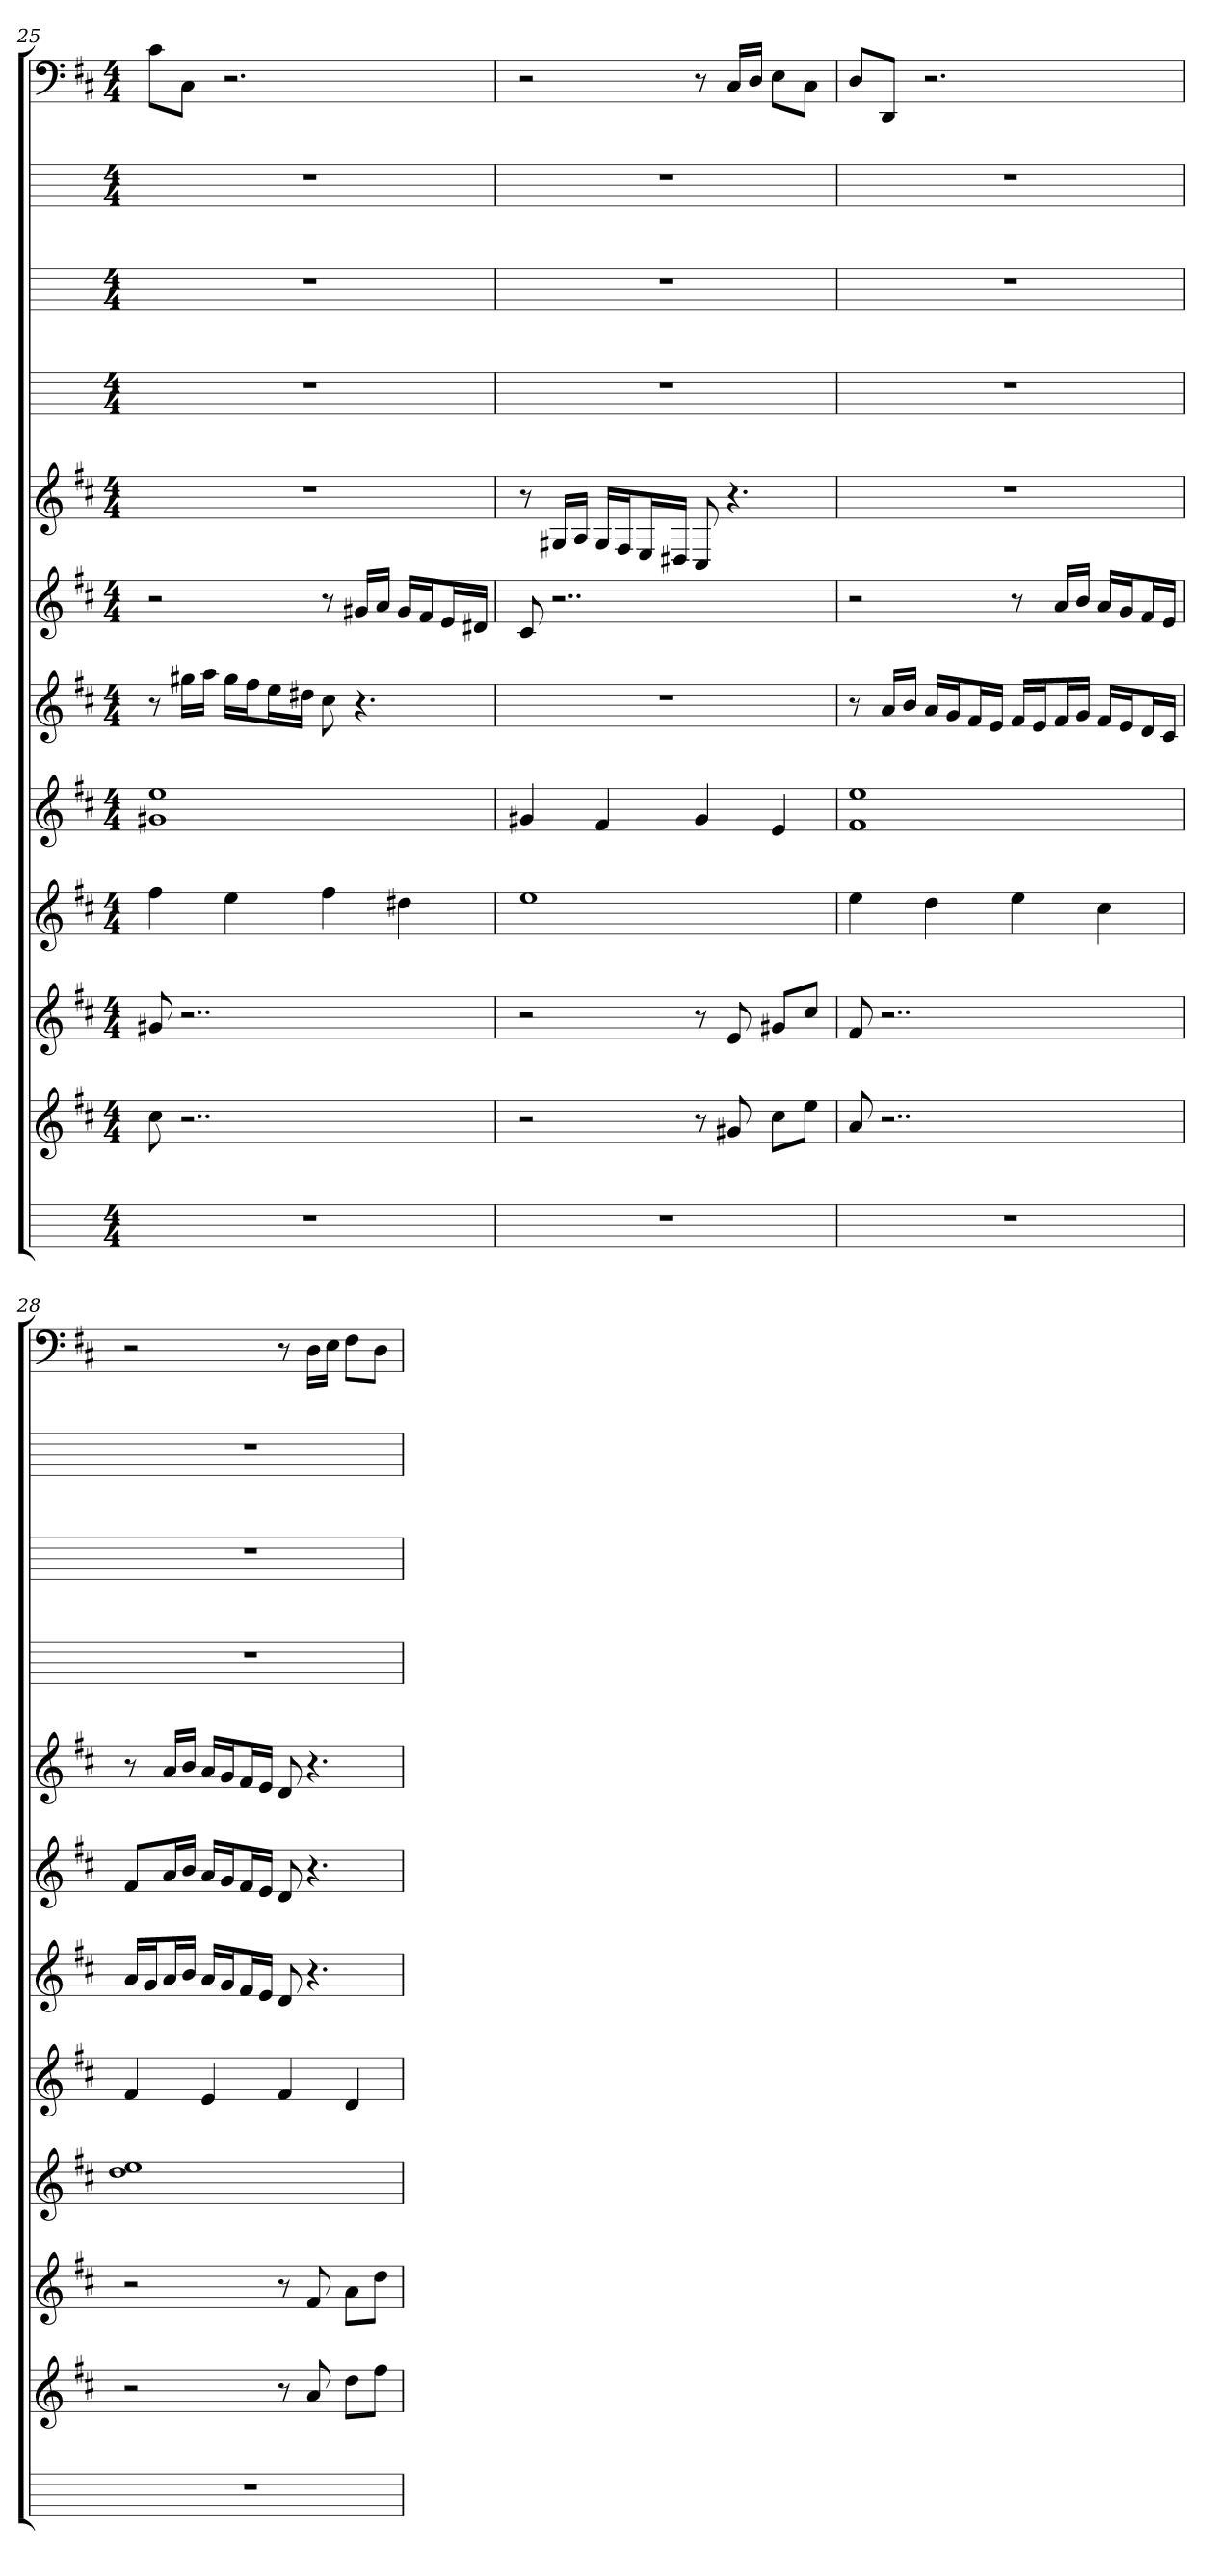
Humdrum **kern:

**kern	**kern	**kern	**kern	**kern	**kern	**kern	**kern	**kern	**kern	**kern	**kern
*part12	*part11	*part10	*part9	*part8	*part7	*part6	*part5	*part4	*part3	*part2	*part1
*staff12	*staff11	*staff10	*staff9	*staff8	*staff7	*staff6	*staff5	*staff4	*staff3	*staff2	*staff1
*k[]	*k[f#c#]	*k[f#c#]	*k[f#c#]	*k[f#c#]	*k[f#c#]	*k[f#c#]	*k[f#c#]	*k[]	*k[]	*k[]	*k[f#c#]
*M4/4	*M4/4	*M4/4	*M4/4	*M4/4	*M4/4	*M4/4	*M4/4	*M4/4	*M4/4	*M4/4	*M4/4
=25	=25	=25	=25	=25	=25	=25	=25	=25	=25	=25	=25
1r	8cc#	8g#X	4ff#	1g#X 1ee	8r	2r	1r	1r	1r	1r	8c#L
.	2..r	2..r	.	.	16gg#XLL	.	.	.	.	.	8C#J
.	.	.	.	.	16aaJJ	.	.	.	.	.	.
.	.	.	4ee	.	16gg#LL	.	.	.	.	.	2.r
.	.	.	.	.	16ff#J	.	.	.	.	.	.
.	.	.	.	.	16eeL	.	.	.	.	.	.
.	.	.	.	.	16dd#XJJ	.	.	.	.	.	.
.	.	.	4ff#	.	8cc#	8r	.	.	.	.	.
.	.	.	.	.	4.r	16g#XLL	.	.	.	.	.
.	.	.	.	.	.	16aJJ	.	.	.	.	.
.	.	.	4dd#X	.	.	16g#LL	.	.	.	.	.
.	.	.	.	.	.	16f#J	.	.	.	.	.
.	.	.	.	.	.	16eL	.	.	.	.	.
.	.	.	.	.	.	16d#XJJ	.	.	.	.	.
=26	=26	=26	=26	=26	=26	=26	=26	=26	=26	=26	=26
1r	2r	2r	1ee	4g#X	1r	8c#	8r	1r	1r	1r	2r
.	.	.	.	.	.	2..r	16G#XLL	.	.	.	.
.	.	.	.	.	.	.	16AJJ	.	.	.	.
.	.	.	.	4f#	.	.	16G#LL	.	.	.	.
.	.	.	.	.	.	.	16F#J	.	.	.	.
.	.	.	.	.	.	.	16EL	.	.	.	.
.	.	.	.	.	.	.	16D#XJJ	.	.	.	.
.	8r	8r	.	4g#	.	.	8C#	.	.	.	8r
.	8g#X	8e	.	.	.	.	4.r	.	.	.	16C#LL
.	.	.	.	.	.	.	.	.	.	.	16DJJ
.	8cc#L	8g#XL	.	4e	.	.	.	.	.	.	8EL
.	8eeJ	8cc#J	.	.	.	.	.	.	.	.	8C#J
=27	=27	=27	=27	=27	=27	=27	=27	=27	=27	=27	=27
1r	8a	8f#	4ee	1f# 1ee	8r	2r	1r	1r	1r	1r	8DL
.	2..r	2..r	.	.	16aLL	.	.	.	.	.	8DDJ
.	.	.	.	.	16bJJ	.	.	.	.	.	.
.	.	.	4dd	.	16aLL	.	.	.	.	.	2.r
.	.	.	.	.	16gJ	.	.	.	.	.	.
.	.	.	.	.	16f#L	.	.	.	.	.	.
.	.	.	.	.	16eJJ	.	.	.	.	.	.
.	.	.	4ee	.	16f#LL	8r	.	.	.	.	.
.	.	.	.	.	16eJ	.	.	.	.	.	.
.	.	.	.	.	16f#L	16aLL	.	.	.	.	.
.	.	.	.	.	16gJJ	16bJJ	.	.	.	.	.
.	.	.	4cc#	.	16f#LL	16aLL	.	.	.	.	.
.	.	.	.	.	16eJ	16gJ	.	.	.	.	.
.	.	.	.	.	16dL	16f#L	.	.	.	.	.
.	.	.	.	.	16c#JJ	16eJJ	.	.	.	.	.
=28	=28	=28	=28	=28	=28	=28	=28	=28	=28	=28	=28
1r	2r	2r	1dd 1ee	4f#	16aLL	8f#L	8r	1r	1r	1r	2r
.	.	.	.	.	16gJ	.	.	.	.	.	.
.	.	.	.	.	16aL	16aL	16aLL	.	.	.	.
.	.	.	.	.	16bJJ	16bJJ	16bJJ	.	.	.	.
.	.	.	.	4e	16aLL	16aLL	16aLL	.	.	.	.
.	.	.	.	.	16gJ	16gJ	16gJ	.	.	.	.
.	.	.	.	.	16f#L	16f#L	16f#L	.	.	.	.
.	.	.	.	.	16eJJ	16eJJ	16eJJ	.	.	.	.
.	8r	8r	.	4f#	8d	8d	8d	.	.	.	8r
.	8a	8f#	.	.	4.r	4.r	4.r	.	.	.	16DLL
.	.	.	.	.	.	.	.	.	.	.	16EJJ
.	8ddL	8aL	.	4d	.	.	.	.	.	.	8F#L
.	8ff#J	8ddJ	.	.	.	.	.	.	.	.	8DJ
=	=	=	=	=	=	=	=	=	=	=	=
*-	*-	*-	*-	*-	*-	*-	*-	*-	*-	*-	*-
